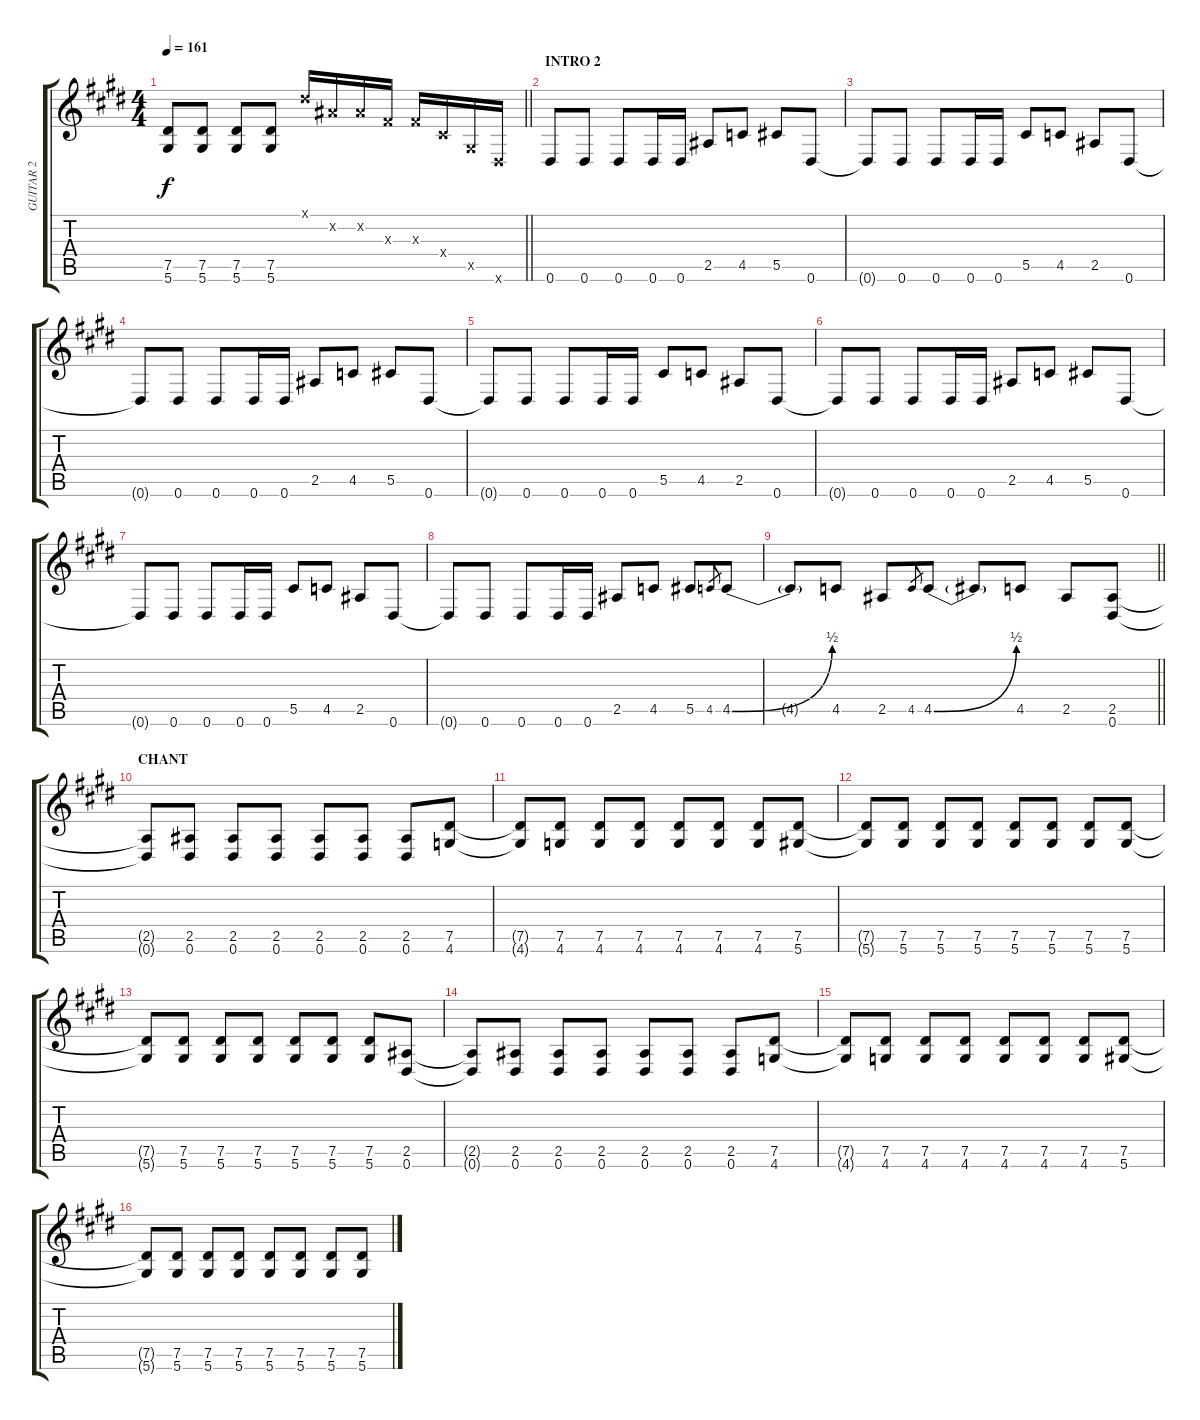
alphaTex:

\track ("GUITAR 2" "GUITAR 2") {instrument distortionguitar}
\staff {score tabs}
\tuning (Eb4 Bb3 Gb3 Db3 Ab2 Eb2) {hide}
\ts (4 4)
\tempo 161
\clef g2
\barLineRight lightlight
\ks e
(7.5{t} 5.6{t}).8{dy f} (7.5 5.6).8 (7.5 5.6).8 (7.5 5.6).8 0.1{x}.16 0.2{x}.16 0.2{x}.16 0.3{x}.16 0.3{x}.16 0.4{x}.16 0.5{x}.16 0.6{x}.16 |
\section ("" "INTRO 2")
0.6.8 0.6.8 0.6.8 0.6.16 0.6.16 2.5.8 4.5.8 5.5.8 0.6.8 |
0.6{t}.8 0.6.8 0.6.8 0.6.16 0.6.16 5.5.8 4.5.8 2.5.8 0.6.8 |
0.6{t}.8 0.6.8 0.6.8 0.6.16 0.6.16 2.5.8 4.5.8 5.5.8 0.6.8 |
0.6{t}.8 0.6.8 0.6.8 0.6.16 0.6.16 5.5.8 4.5.8 2.5.8 0.6.8{volume 8 balance 3 instrument distortionguitar} |
0.6{t}.8 0.6.8 0.6.8 0.6.16 0.6.16 2.5.8 4.5.8 5.5.8 0.6.8 |
0.6{t}.8 0.6.8 0.6.8 0.6.16 0.6.16 5.5.8 4.5.8 2.5.8 0.6.8 |
0.6{t}.8 0.6.8 0.6.8 0.6.16 0.6.16 2.5.8 4.5.8 5.5.8 4.5.8{gr} 4.5{be (bend 0 0 60 2)}.8 |
\barLineRight lightlight
4.5{t}.8 4.5.8 2.5.8 4.5.8{gr} 4.5{be (bend 0 0 60 2)}.8 4.5{t}.8 4.5.8 2.5.8 (2.5 0.6).8{volume 8 balance 8 instrument distortionguitar} |
\section ("" "CHANT")
(2.5{t} 0.6{t}).8 (2.5 0.6).8 (2.5 0.6).8 (2.5 0.6).8 (2.5 0.6).8 (2.5 0.6).8 (2.5 0.6).8 (7.5 4.6).8 |
(7.5{t} 4.6{t}).8 (7.5 4.6).8 (7.5 4.6).8 (7.5 4.6).8 (7.5 4.6).8 (7.5 4.6).8 (7.5 4.6).8 (7.5 5.6).8 |
(7.5{t} 5.6{t}).8 (7.5 5.6).8 (7.5 5.6).8 (7.5 5.6).8 (7.5 5.6).8 (7.5 5.6).8 (7.5 5.6).8 (7.5 5.6).8 |
(7.5{t} 5.6{t}).8 (7.5 5.6).8 (7.5 5.6).8 (7.5 5.6).8 (7.5 5.6).8 (7.5 5.6).8 (7.5 5.6).8 (2.5 0.6).8 |
(2.5{t} 0.6{t}).8 (2.5 0.6).8 (2.5 0.6).8 (2.5 0.6).8 (2.5 0.6).8 (2.5 0.6).8 (2.5 0.6).8 (7.5 4.6).8 |
(7.5{t} 4.6{t}).8 (7.5 4.6).8 (7.5 4.6).8 (7.5 4.6).8 (7.5 4.6).8 (7.5 4.6).8 (7.5 4.6).8 (7.5 5.6).8 |
(7.5{t} 5.6{t}).8 (7.5 5.6).8 (7.5 5.6).8 (7.5 5.6).8 (7.5 5.6).8 (7.5 5.6).8 (7.5 5.6).8 (7.5 5.6).8
